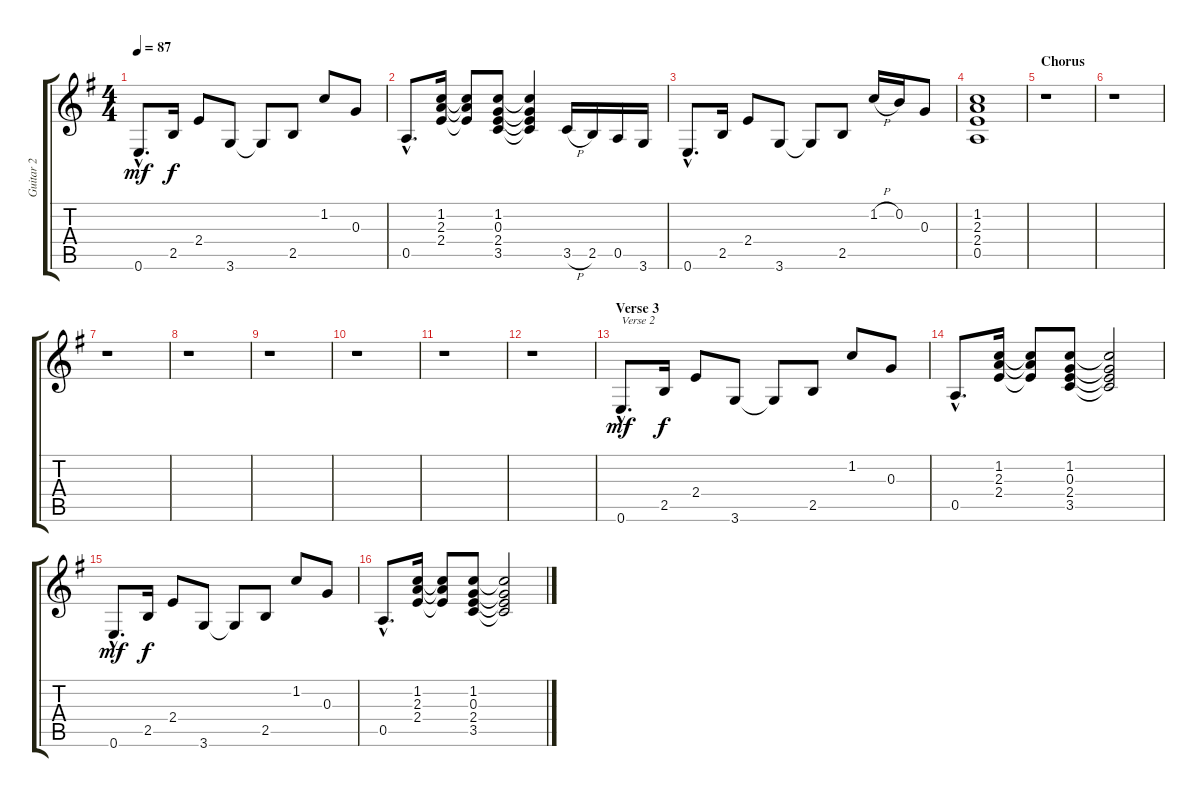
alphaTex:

\track ("Guitar 2" "Guitar 2") {instrument electricguitarclean}
\staff {score tabs}
\tuning (E4 B3 G3 D3 A2 E2) {hide}
\ts (4 4)
\tempo 87
\clef g2
\ks g
0.6{hac}.8{d dy mf} 2.5.16{dy f} 2.4.8 3.6.8 3.6{t}.8 2.5.8 1.2.8 0.3.8 |
0.5{hac}.8{d} (1.2 2.3 2.4).16 (1.2{t} 2.3{t} 2.4{t}).8 (1.2 0.3 2.4 3.5).8 (1.2{t} 0.3{t} 2.4{t} 3.5{t}).4 3.5{h}.16 2.5.16 0.5.16 3.6.16 |
0.6{hac}.8{d} 2.5.16 2.4.8 3.6.8 3.6{t}.8 2.5.8 1.2{h}.16 0.2.16 0.3.8 |
(1.2 2.3 2.4 0.5).1 |
\section ("" "Chorus")
r.1 |
r.1 |
r.1 |
r.1 |
r.1 |
r.1 |
r.1 |
r.1 |
\section ("" "Verse 3")
0.6{hac}.8{d txt "Verse 2" dy mf} 2.5.16{dy f} 2.4.8 3.6.8 3.6{t}.8 2.5.8 1.2.8 0.3.8 |
0.5{hac}.8{d} (1.2 2.3 2.4).16 (1.2{t} 2.3{t} 2.4{t}).8 (1.2 0.3 2.4 3.5).8 (1.2{t} 0.3{t} 2.4{t} 3.5{t}).2 |
0.6{hac}.8{d dy mf} 2.5.16{dy f} 2.4.8 3.6.8 3.6{t}.8 2.5.8 1.2.8 0.3.8 |
0.5{hac}.8{d} (1.2 2.3 2.4).16 (1.2{t} 2.3{t} 2.4{t}).8 (1.2 0.3 2.4 3.5).8 (1.2{t} 0.3{t} 2.4{t} 3.5{t}).2
